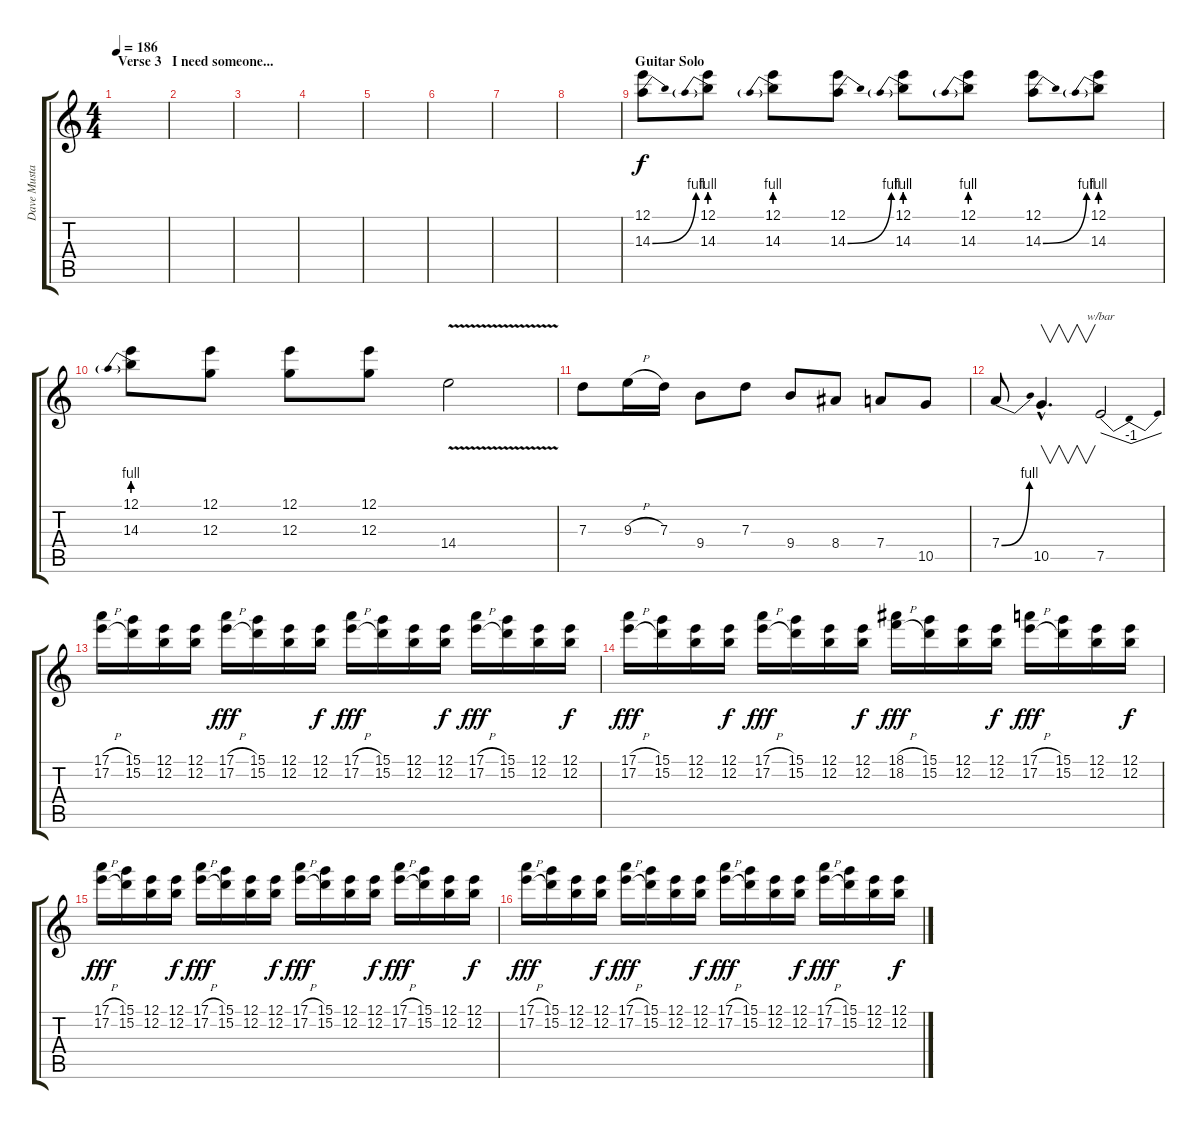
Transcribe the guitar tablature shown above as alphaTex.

\track ("Dave Mustaine [Solo] L" "Dave Musta") {instrument distortionguitar}
\staff {score tabs}
\tuning (E4 B3 G3 D3 A2 E2) {hide}
\ts (4 4)
\section ("" "Verse 3   I need someone...")
\tempo 186
\clef g2
\ks c
|
|
|
|
|
|
|
|
\section ("" "Guitar Solo")
(12.1 14.3{be (bend 0 0 60 4)}).8 (12.1 14.3{be (prebend 0 4 60 4)}).8 (12.1 14.3{be (prebend 0 4 60 4)}).8 (12.1 14.3{be (bend 0 0 60 4)}).8 (12.1 14.3{be (prebend 0 4 60 4)}).8 (12.1 14.3{be (prebend 0 4 60 4)}).8 (12.1 14.3{be (bend 0 0 60 4)}).8 (12.1 14.3{be (prebend 0 4 60 4)}).8 |
(12.1 14.3{be (prebend 0 4 60 4)}).8 (12.1 12.3).8 (12.1 12.3).8 (12.1 12.3).8 14.4{v}.2 |
7.3.8 9.3{h}.16 7.3.16 9.4.8 7.3.8 9.4.8 8.4.8 7.4.8 10.5.8 |
7.4{be (bend 0 0 60 4)}.8 10.5{hac}.4{v d} 7.5.2{tbe (dip default 0 0 30 -4 60 0)} |
(17.1{h} 17.2{h}).16 (15.1 15.2).16 (12.1 12.2).16 (12.1 12.2).16{dy f} (17.1{h} 17.2{h}).16{dy fff} (15.1 15.2).16 (12.1 12.2).16 (12.1 12.2).16{dy f} (17.1{h} 17.2{h}).16{dy fff} (15.1 15.2).16 (12.1 12.2).16 (12.1 12.2).16{dy f} (17.1{h} 17.2{h}).16{dy fff} (15.1 15.2).16 (12.1 12.2).16 (12.1 12.2).16{dy f} |
(17.1{h} 17.2{h}).16{dy fff} (15.1 15.2).16 (12.1 12.2).16 (12.1 12.2).16{dy f} (17.1{h} 17.2{h}).16{dy fff} (15.1 15.2).16 (12.1 12.2).16 (12.1 12.2).16{dy f} (18.1{h} 18.2{h}).16{dy fff} (15.1 15.2).16 (12.1 12.2).16 (12.1 12.2).16{dy f} (17.1{h} 17.2{h}).16{dy fff} (15.1 15.2).16 (12.1 12.2).16 (12.1 12.2).16{dy f} |
(17.1{h} 17.2{h}).16{dy fff} (15.1 15.2).16 (12.1 12.2).16 (12.1 12.2).16{dy f} (17.1{h} 17.2{h}).16{dy fff} (15.1 15.2).16 (12.1 12.2).16 (12.1 12.2).16{dy f} (17.1{h} 17.2{h}).16{dy fff} (15.1 15.2).16 (12.1 12.2).16 (12.1 12.2).16{dy f} (17.1{h} 17.2{h}).16{dy fff} (15.1 15.2).16 (12.1 12.2).16 (12.1 12.2).16{dy f} |
(17.1{h} 17.2{h}).16{dy fff} (15.1 15.2).16 (12.1 12.2).16 (12.1 12.2).16{dy f} (17.1{h} 17.2{h}).16{dy fff} (15.1 15.2).16 (12.1 12.2).16 (12.1 12.2).16{dy f} (17.1{h} 17.2{h}).16{dy fff} (15.1 15.2).16 (12.1 12.2).16 (12.1 12.2).16{dy f} (17.1{h} 17.2{h}).16{dy fff} (15.1 15.2).16 (12.1 12.2).16 (12.1 12.2).16{dy f}
